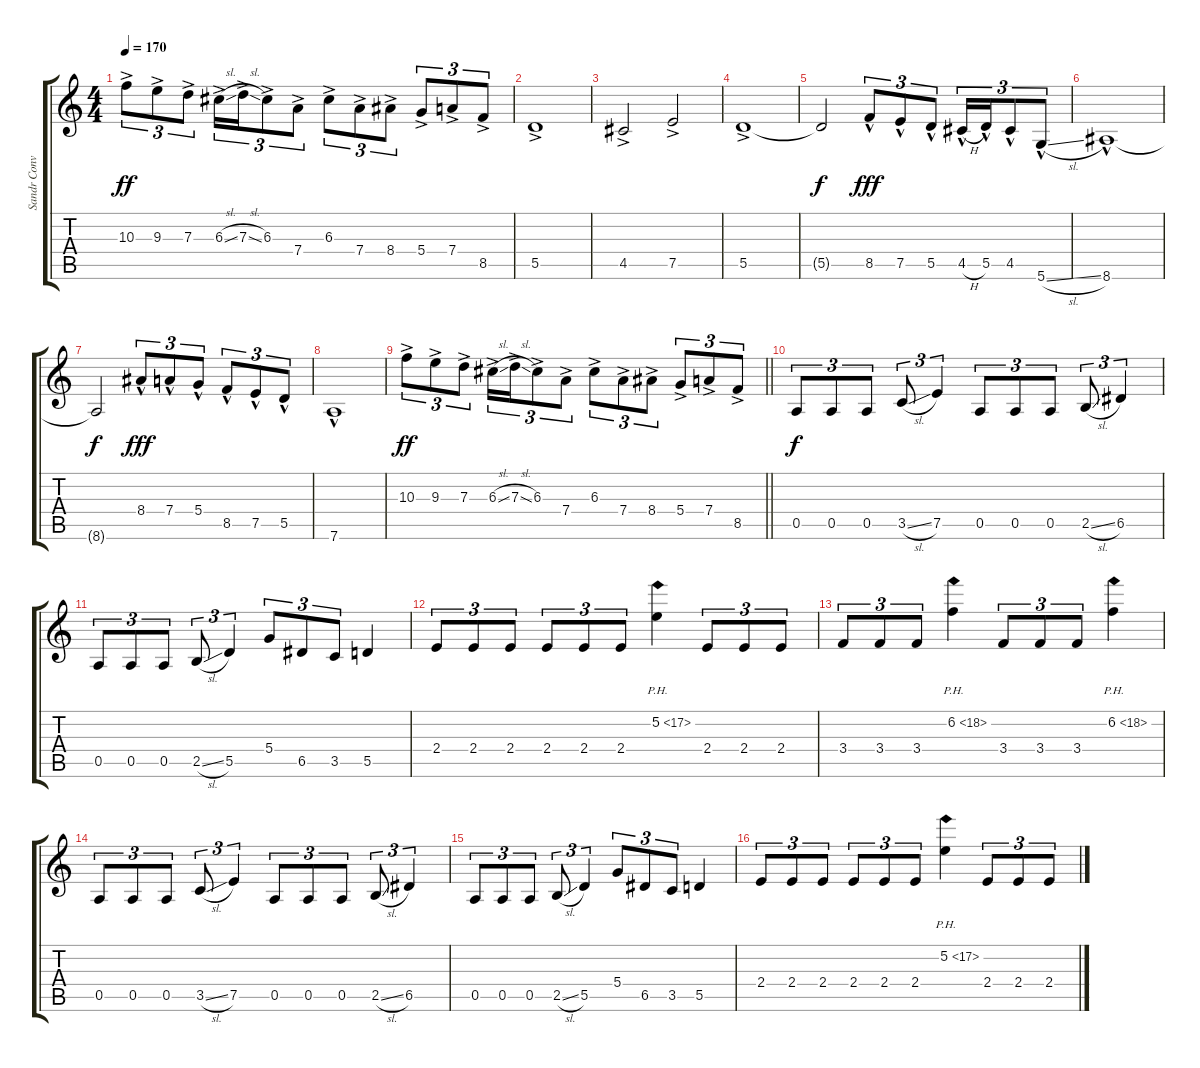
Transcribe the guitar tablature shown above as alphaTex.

\track ("Sandr Converse" "Sandr Conv") {instrument distortionguitar}
\staff {score tabs}
\tuning (E4 B3 G3 D3 A2 D2) {hide}
\ts (4 4)
\tempo 170
\clef g2
\ks c
10.3{ac}.8{tu (3 2) dy ff} 9.3{ac}.8{tu (3 2)} 7.3{ac}.8{tu (3 2)} 6.3{sl ac}.16{tu (3 2)} 7.3{sl ac}.16{tu (3 2)} 6.3{ac}.8{tu (3 2)} 7.4{ac}.8{tu (3 2)} 6.3{ac}.8{tu (3 2)} 7.4{ac}.8{tu (3 2)} 8.4{ac}.8{tu (3 2)} 5.4{ac}.8{tu (3 2)} 7.4{ac}.8{tu (3 2)} 8.5{ac}.8{tu (3 2)} |
5.5{ac}.1 |
4.5{ac}.2 7.5{ac}.2 |
5.5{ac}.1 |
5.5{t}.2{dy f} 8.5{hac}.8{tu (3 2) dy fff} 7.5{hac}.8{tu (3 2)} 5.5{hac}.8{tu (3 2)} 4.5{h hac}.16{tu (3 2)} 5.5{hac}.16{tu (3 2)} 4.5{hac}.8{tu (3 2)} 5.6{sl hac}.8{tu (3 2)} |
8.6{hac}.1 |
8.6{t}.2{dy f} 8.4{hac}.8{tu (3 2) dy fff} 7.4{hac}.8{tu (3 2)} 5.4{hac}.8{tu (3 2)} 8.5{hac}.8{tu (3 2)} 7.5{hac}.8{tu (3 2)} 5.5{hac}.8{tu (3 2)} |
7.6{hac}.1 |
\barLineRight lightlight
10.3{ac}.8{tu (3 2) dy ff} 9.3{ac}.8{tu (3 2)} 7.3{ac}.8{tu (3 2)} 6.3{sl ac}.16{tu (3 2)} 7.3{sl ac}.16{tu (3 2)} 6.3{ac}.8{tu (3 2)} 7.4{ac}.8{tu (3 2)} 6.3{ac}.8{tu (3 2)} 7.4{ac}.8{tu (3 2)} 8.4{ac}.8{tu (3 2)} 5.4{ac}.8{tu (3 2)} 7.4{ac}.8{tu (3 2)} 8.5{ac}.8{tu (3 2)} |
0.5.8{tu (3 2) dy f} 0.5.8{tu (3 2)} 0.5.8{tu (3 2)} 3.5{sl}.8{tu (3 2)} 7.5.4{tu (3 2)} 0.5.8{tu (3 2)} 0.5.8{tu (3 2)} 0.5.8{tu (3 2)} 2.5{sl}.8{tu (3 2)} 6.5.4{tu (3 2)} |
0.5.8{tu (3 2)} 0.5.8{tu (3 2)} 0.5.8{tu (3 2)} 2.5{sl}.8{tu (3 2)} 5.5.4{tu (3 2)} 5.4.8{tu (3 2)} 6.5.8{tu (3 2)} 3.5.8{tu (3 2)} 5.5.4 |
2.4.8{tu (3 2)} 2.4.8{tu (3 2)} 2.4.8{tu (3 2)} 2.4.8{tu (3 2)} 2.4.8{tu (3 2)} 2.4.8{tu (3 2)} 5.2{ph 12}.4 2.4.8{tu (3 2)} 2.4.8{tu (3 2)} 2.4.8{tu (3 2)} |
3.4.8{tu (3 2)} 3.4.8{tu (3 2)} 3.4.8{tu (3 2)} 6.2{ph 12}.4 3.4.8{tu (3 2)} 3.4.8{tu (3 2)} 3.4.8{tu (3 2)} 6.2{ph 12}.4 |
0.5.8{tu (3 2)} 0.5.8{tu (3 2)} 0.5.8{tu (3 2)} 3.5{sl}.8{tu (3 2)} 7.5.4{tu (3 2)} 0.5.8{tu (3 2)} 0.5.8{tu (3 2)} 0.5.8{tu (3 2)} 2.5{sl}.8{tu (3 2)} 6.5.4{tu (3 2)} |
0.5.8{tu (3 2)} 0.5.8{tu (3 2)} 0.5.8{tu (3 2)} 2.5{sl}.8{tu (3 2)} 5.5.4{tu (3 2)} 5.4.8{tu (3 2)} 6.5.8{tu (3 2)} 3.5.8{tu (3 2)} 5.5.4 |
2.4.8{tu (3 2)} 2.4.8{tu (3 2)} 2.4.8{tu (3 2)} 2.4.8{tu (3 2)} 2.4.8{tu (3 2)} 2.4.8{tu (3 2)} 5.2{ph 12}.4 2.4.8{tu (3 2)} 2.4.8{tu (3 2)} 2.4.8{tu (3 2)}
